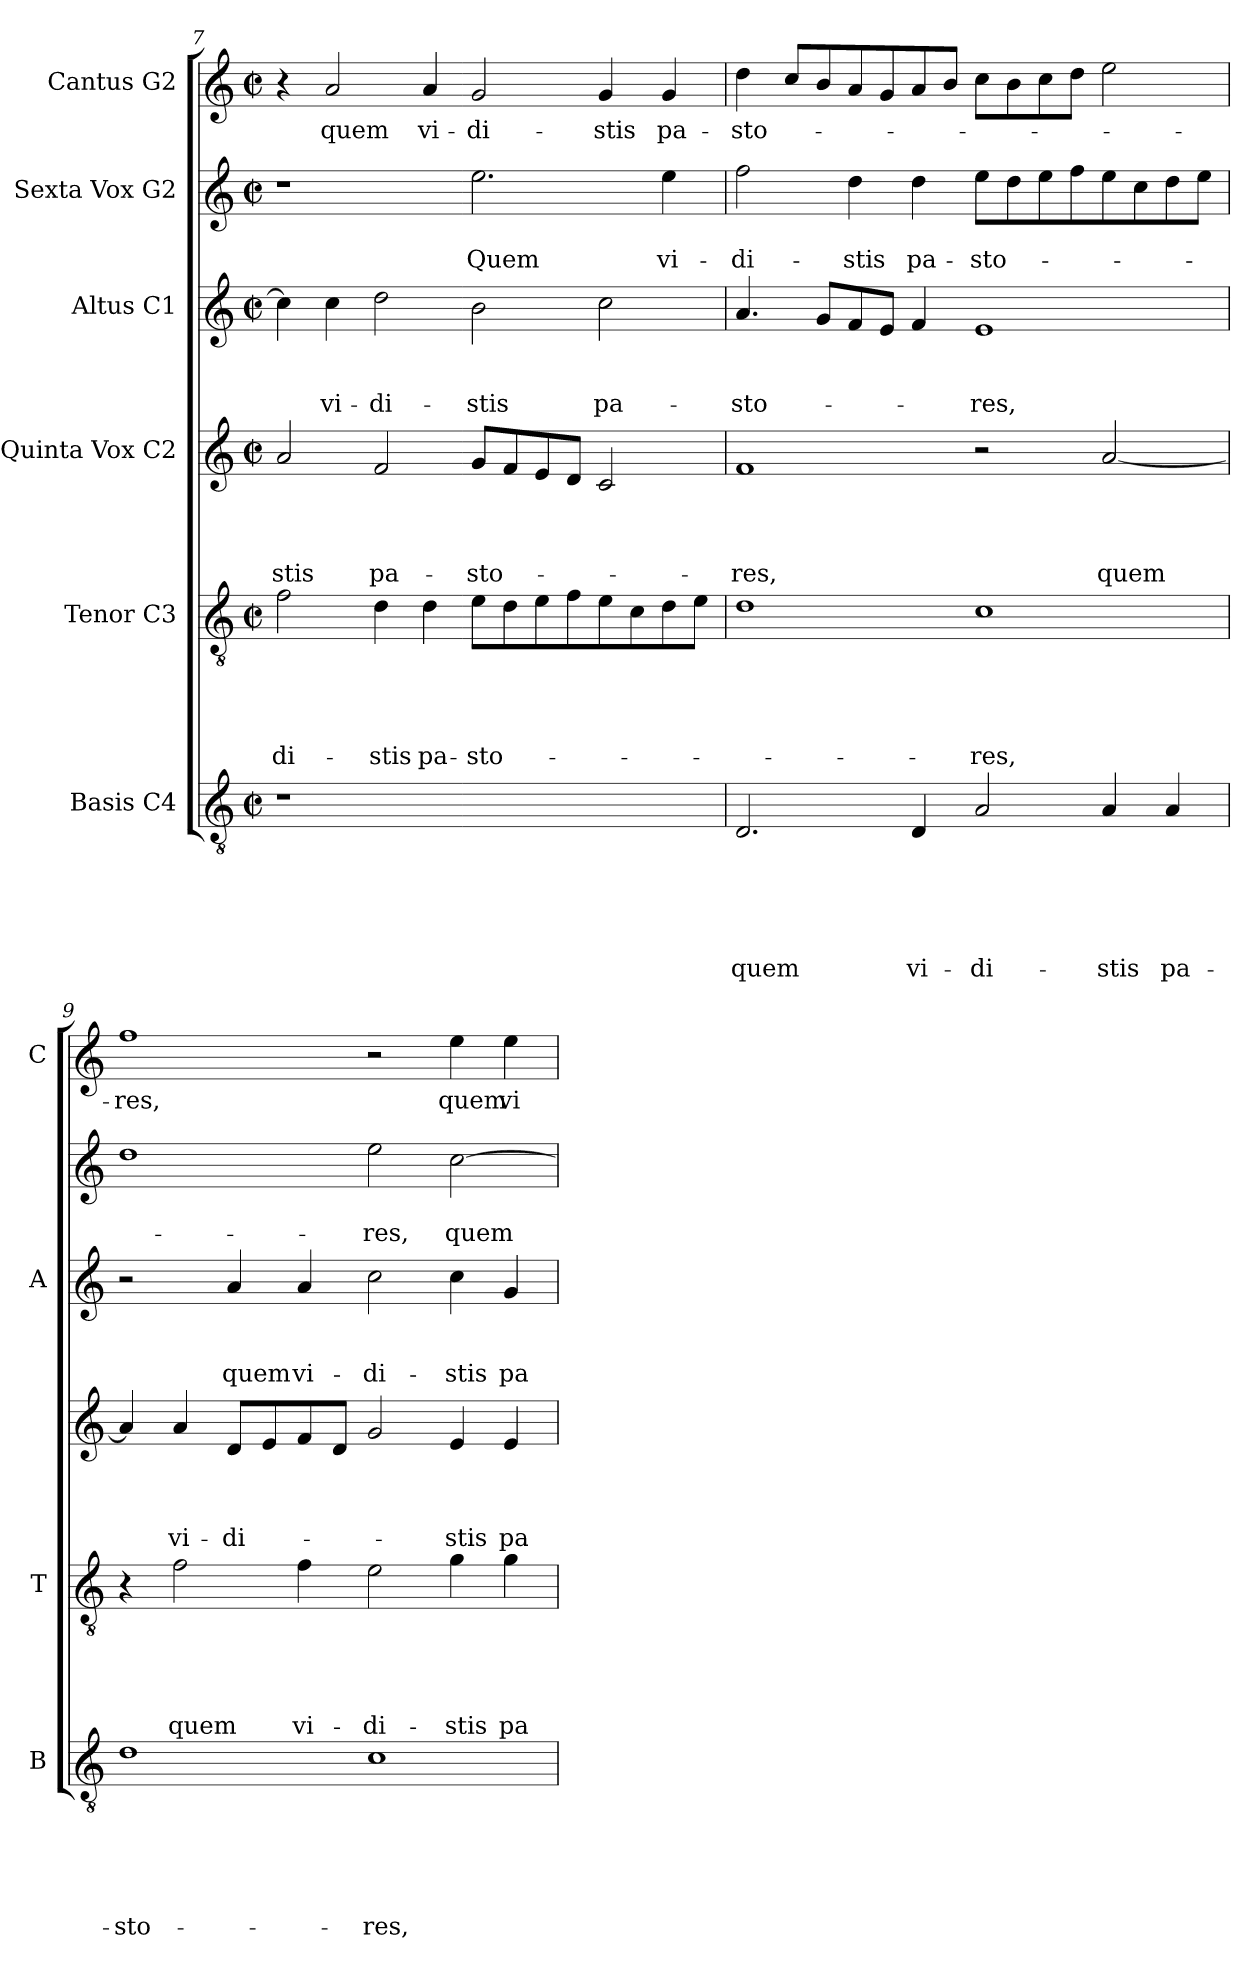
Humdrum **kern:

**kern	**text	**text	**text	**text	**text	**text	**kern	**text	**text	**text	**text	**text	**kern	**text	**text	**text	**text	**kern	**text	**text	**text	**kern	**text	**text	**kern	**text
*part6	*part6	*part6	*part6	*part6	*part6	*part6	*part5	*part5	*part5	*part5	*part5	*part5	*part4	*part4	*part4	*part4	*part4	*part3	*part3	*part3	*part3	*part2	*part2	*part2	*part1	*part1
*staff6	*staff6	*staff6	*staff6	*staff6	*staff6	*staff6	*staff5	*staff5	*staff5	*staff5	*staff5	*staff5	*staff4	*staff4	*staff4	*staff4	*staff4	*staff3	*staff3	*staff3	*staff3	*staff2	*staff2	*staff2	*staff1	*staff1
*I"Basis C4	*	*	*	*	*	*	*I"Tenor C3	*	*	*	*	*	*I"Quinta Vox C2	*	*	*	*	*I"Altus C1	*	*	*	*I"Sexta Vox G2	*	*	*I"Cantus G2	*
*I'B	*	*	*	*	*	*	*I'T	*	*	*	*	*	*	*	*	*	*	*I'A	*	*	*	*	*	*	*I'C	*
!!LO:LB:g=z
*clefGv2	*	*	*	*	*	*	*clefGv2	*	*	*	*	*	*clefG2	*	*	*	*	*clefG2	*	*	*	*clefG2	*	*	*clefG2	*
*k[]	*	*	*	*	*	*	*k[]	*	*	*	*	*	*k[]	*	*	*	*	*k[]	*	*	*	*k[]	*	*	*k[]	*
*C:	*	*	*	*	*	*	*C:	*	*	*	*	*	*C:	*	*	*	*	*C:	*	*	*	*C:	*	*	*C:	*
*M2/2	*	*	*	*	*	*	*M2/2	*	*	*	*	*	*M2/2	*	*	*	*	*M2/2	*	*	*	*M2/2	*	*	*M2/2	*
*met(c|)	*	*	*	*	*	*	*met(c|)	*	*	*	*	*	*met(c|)	*	*	*	*	*met(c|)	*	*	*	*met(c|)	*	*	*met(c|)	*
=7	=7	=7	=7	=7	=7	=7	=7	=7	=7	=7	=7	=7	=7	=7	=7	=7	=7	=7	=7	=7	=7	=7	=7	=7	=7	=7
!	!	!	!	!	!	!	!	!	!	!	!	!LO:LY:b	!	!	!	!	!LO:LY:b	!	!	!	!	!	!	!	!	!
1r	.	.	.	.	.	.	2f\	.	.	.	.	-di-	2a/	.	.	.	-stis	4cc\]	.	.	.	1r	.	.	4r	.
!	!	!	!	!	!	!	!	!	!	!	!	!	!	!	!	!	!	!	!	!	!LO:LY:b	!	!	!	!	!LO:LY:b
.	.	.	.	.	.	.	.	.	.	.	.	.	.	.	.	.	.	4cc\	.	.	vi-	.	.	.	2a/	quem
!	!	!	!	!	!	!	!	!	!	!	!	!LO:LY:b	!	!	!	!	!LO:LY:b	!	!	!	!LO:LY:b	!	!	!	!	!
.	.	.	.	.	.	.	4d\	.	.	.	.	-stis	2f/	.	.	.	pa-	2dd\	.	.	-di-	.	.	.	.	.
!	!	!	!	!	!	!	!	!	!	!	!	!LO:LY:b	!	!	!	!	!	!	!	!	!	!	!	!	!	!LO:LY:b
.	.	.	.	.	.	.	4d\	.	.	.	.	pa-	.	.	.	.	.	.	.	.	.	.	.	.	4a/	vi-
!	!	!	!	!	!	!	!	!	!	!	!	!LO:LY:b	!	!	!	!	!LO:LY:b	!	!	!	!LO:LY:b	!	!	!LO:LY:b	!	!LO:LY:b
1ryy	.	.	.	.	.	.	8e\L	.	.	.	.	-sto-	8g/L	.	.	.	-sto-	2b\	.	.	-stis	2.ee\	.	Quem	2g/	-di-
.	.	.	.	.	.	.	8d\	.	.	.	.	.	8f/	.	.	.	.	.	.	.	.	.	.	.	.	.
.	.	.	.	.	.	.	8e\	.	.	.	.	.	8e/	.	.	.	.	.	.	.	.	.	.	.	.	.
.	.	.	.	.	.	.	8f\	.	.	.	.	.	8d/J	.	.	.	.	.	.	.	.	.	.	.	.	.
!	!	!	!	!	!	!	!	!	!	!	!	!	!	!	!	!	!	!	!	!	!LO:LY:b	!	!	!	!	!LO:LY:b
.	.	.	.	.	.	.	8e\	.	.	.	.	.	2c/	.	.	.	.	2cc\	.	.	pa-	.	.	.	4g/	-stis
.	.	.	.	.	.	.	8c\	.	.	.	.	.	.	.	.	.	.	.	.	.	.	.	.	.	.	.
!	!	!	!	!	!	!	!	!	!	!	!	!	!	!	!	!	!	!	!	!	!	!	!	!LO:LY:b	!	!LO:LY:b
.	.	.	.	.	.	.	8d\	.	.	.	.	.	.	.	.	.	.	.	.	.	.	4ee\	.	vi-	4g/	pa-
.	.	.	.	.	.	.	8e\J	.	.	.	.	.	.	.	.	.	.	.	.	.	.	.	.	.	.	.
=8	=8	=8	=8	=8	=8	=8	=8	=8	=8	=8	=8	=8	=8	=8	=8	=8	=8	=8	=8	=8	=8	=8	=8	=8	=8	=8
!	!	!	!	!	!	!LO:LY:b	!	!	!	!	!	!	!	!	!	!	!LO:LY:b	!	!	!	!LO:LY:b	!	!	!LO:LY:b	!	!LO:LY:b
2.D/	.	.	.	.	.	quem	1d	.	.	.	.	.	1f	.	.	.	-res,	4.a/	.	.	-sto-	2ff\	.	-di-	4dd\	-sto-
.	.	.	.	.	.	.	.	.	.	.	.	.	.	.	.	.	.	.	.	.	.	.	.	.	8cc/L	.
.	.	.	.	.	.	.	.	.	.	.	.	.	.	.	.	.	.	8g/L	.	.	.	.	.	.	8b/	.
!	!	!	!	!	!	!	!	!	!	!	!	!	!	!	!	!	!	!	!	!	!	!	!	!LO:LY:b	!	!
.	.	.	.	.	.	.	.	.	.	.	.	.	.	.	.	.	.	8f/	.	.	.	4dd\	.	-stis	8a/	.
.	.	.	.	.	.	.	.	.	.	.	.	.	.	.	.	.	.	8e/J	.	.	.	.	.	.	8g/	.
!	!	!	!	!	!	!LO:LY:b	!	!	!	!	!	!	!	!	!	!	!	!	!	!	!	!	!	!LO:LY:b	!	!
4D/	.	.	.	.	.	vi-	.	.	.	.	.	.	.	.	.	.	.	4f/	.	.	.	4dd\	.	pa-	8a/	.
.	.	.	.	.	.	.	.	.	.	.	.	.	.	.	.	.	.	.	.	.	.	.	.	.	8b/J	.
!	!	!	!	!	!	!LO:LY:b	!	!	!	!	!	!LO:LY:b	!	!	!	!	!	!	!	!	!LO:LY:b	!	!	!LO:LY:b	!	!
2A/	.	.	.	.	.	-di-	1c	.	.	.	.	-res,	2r	.	.	.	.	1e	.	.	-res,	8ee\L	.	-sto-	8cc\L	.
.	.	.	.	.	.	.	.	.	.	.	.	.	.	.	.	.	.	.	.	.	.	8dd\	.	.	8b\	.
.	.	.	.	.	.	.	.	.	.	.	.	.	.	.	.	.	.	.	.	.	.	8ee\	.	.	8cc\	.
.	.	.	.	.	.	.	.	.	.	.	.	.	.	.	.	.	.	.	.	.	.	8ff\	.	.	8dd\J	.
!	!	!	!	!	!	!LO:LY:b	!	!	!	!	!	!	!	!	!	!	!LO:LY:b	!	!	!	!	!	!	!	!	!
4A/	.	.	.	.	.	-stis	.	.	.	.	.	.	[2a/	.	.	.	quem	.	.	.	.	8ee\	.	.	2ee\	.
.	.	.	.	.	.	.	.	.	.	.	.	.	.	.	.	.	.	.	.	.	.	8cc\	.	.	.	.
!	!	!	!	!	!	!LO:LY:b	!	!	!	!	!	!	!	!	!	!	!	!	!	!	!	!	!	!	!	!
4A/	.	.	.	.	.	pa-	.	.	.	.	.	.	.	.	.	.	.	.	.	.	.	8dd\	.	.	.	.
.	.	.	.	.	.	.	.	.	.	.	.	.	.	.	.	.	.	.	.	.	.	8ee\J	.	.	.	.
=9	=9	=9	=9	=9	=9	=9	=9	=9	=9	=9	=9	=9	=9	=9	=9	=9	=9	=9	=9	=9	=9	=9	=9	=9	=9	=9
!	!	!	!	!	!	!LO:LY:b	!	!	!	!	!	!	!	!	!	!	!	!	!	!	!	!	!	!	!	!LO:LY:b
1d	.	.	.	.	.	-sto-	4r	.	.	.	.	.	4a/]	.	.	.	.	2r	.	.	.	1dd	.	.	1ff	-res,
!	!	!	!	!	!	!	!	!	!	!	!	!LO:LY:b	!	!	!	!	!LO:LY:b	!	!	!	!	!	!	!	!	!
.	.	.	.	.	.	.	2f\	.	.	.	.	quem	4a/	.	.	.	vi-	.	.	.	.	.	.	.	.	.
!	!	!	!	!	!	!	!	!	!	!	!	!	!	!	!	!	!LO:LY:b	!	!	!	!LO:LY:b	!	!	!	!	!
.	.	.	.	.	.	.	.	.	.	.	.	.	8d/L	.	.	.	-di-	4a/	.	.	quem	.	.	.	.	.
.	.	.	.	.	.	.	.	.	.	.	.	.	8e/	.	.	.	.	.	.	.	.	.	.	.	.	.
!	!	!	!	!	!	!	!	!	!	!	!	!LO:LY:b	!	!	!	!	!	!	!	!	!LO:LY:b	!	!	!	!	!
.	.	.	.	.	.	.	4f\	.	.	.	.	vi-	8f/	.	.	.	.	4a/	.	.	vi-	.	.	.	.	.
.	.	.	.	.	.	.	.	.	.	.	.	.	8d/J	.	.	.	.	.	.	.	.	.	.	.	.	.
!	!	!	!	!	!	!LO:LY:b	!	!	!	!	!	!LO:LY:b	!	!	!	!	!	!	!	!	!LO:LY:b	!	!	!LO:LY:b	!	!
1c	.	.	.	.	.	-res,	2e\	.	.	.	.	-di-	2g/	.	.	.	.	2cc\	.	.	-di-	2ee\	.	-res,	2r	.
!	!	!	!	!	!	!	!	!	!	!	!	!LO:LY:b	!	!	!	!	!LO:LY:b	!	!	!	!LO:LY:b	!	!	!LO:LY:b	!	!LO:LY:b
.	.	.	.	.	.	.	4g\	.	.	.	.	-stis	4e/	.	.	.	-stis	4cc\	.	.	-stis	[2cc\	.	quem	4ee\	quem
!	!	!	!	!	!	!	!	!	!	!	!	!LO:LY:b	!	!	!	!	!LO:LY:b	!	!	!	!LO:LY:b	!	!	!	!	!LO:LY:b
.	.	.	.	.	.	.	4g\	.	.	.	.	pa-	4e/	.	.	.	pa-	4g/	.	.	pa-	.	.	.	4ee\	vi-
=	=	=	=	=	=	=	=	=	=	=	=	=	=	=	=	=	=	=	=	=	=	=	=	=	=	=
*-	*-	*-	*-	*-	*-	*-	*-	*-	*-	*-	*-	*-	*-	*-	*-	*-	*-	*-	*-	*-	*-	*-	*-	*-	*-	*-
